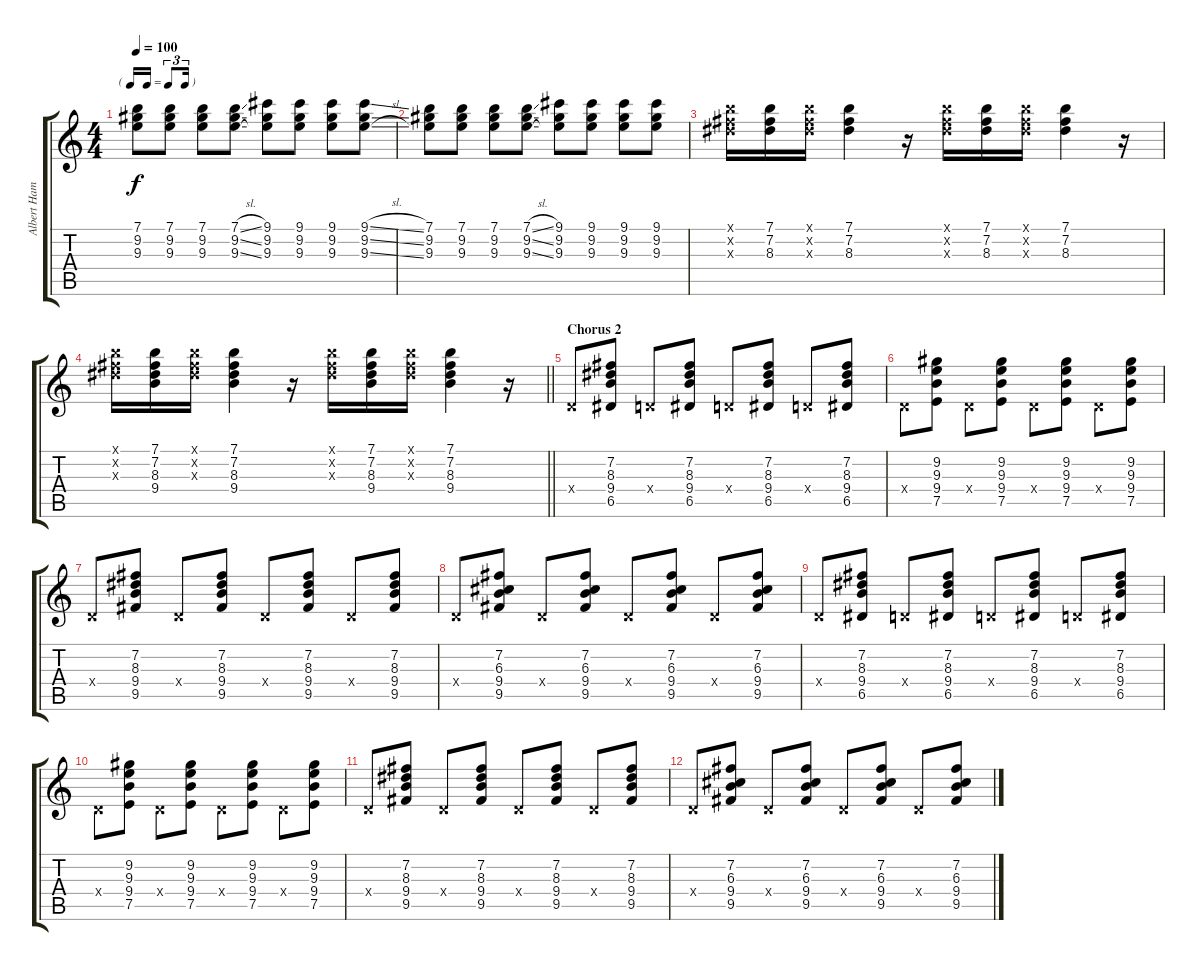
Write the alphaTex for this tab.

\track ("Albert Hammond Jr. (Clean)" "Albert Ham") {instrument electricguitarclean}
\staff {score tabs}
\tuning (E4 B3 G3 D3 A2 E2) {hide}
\ts (4 4)
\tf triplet16th
\tempo 100
\clef g2
\ks c
(7.1 9.2 9.3).8{dy f} (7.1 9.2 9.3).8 (7.1 9.2 9.3).8 (7.1{sl} 9.2{sl} 9.3{sl}).8 (9.1 9.2 9.3).8 (9.1 9.2 9.3).8 (9.1 9.2 9.3).8 (9.1{sl} 9.2{sl} 9.3{sl}).8 |
(7.1 9.2 9.3).8 (7.1 9.2 9.3).8 (7.1 9.2 9.3).8 (7.1{sl} 9.2{sl} 9.3{sl}).8 (9.1 9.2 9.3).8 (9.1 9.2 9.3).8 (9.1 9.2 9.3).8 (9.1 9.2 9.3).8 |
(7.1{x} 7.2{x} 8.3{x}).16 (7.1 7.2 8.3).16 (7.1{x} 7.2{x} 8.3{x}).16 (7.1 7.2 8.3).4 r.16 (7.1{x} 7.2{x} 8.3{x}).16 (7.1 7.2 8.3).16 (7.1{x} 7.2{x} 8.3{x}).16 (7.1 7.2 8.3).4 r.16 |
\barLineRight lightlight
(7.1{x} 7.2{x} 8.3{x}).16 (7.1 7.2 8.3 9.4).16 (7.1{x} 7.2{x} 8.3{x}).16 (7.1 7.2 8.3 9.4).4 r.16 (7.1{x} 7.2{x} 8.3{x}).16 (7.1 7.2 8.3 9.4).16 (7.1{x} 7.2{x} 8.3{x}).16 (7.1 7.2 8.3 9.4).4 r.16 |
\section ("" "Chorus 2")
0.4{x}.8 (7.2 8.3 9.4 6.5).8 0.4{x}.8 (7.2 8.3 9.4 6.5).8 0.4{x}.8 (7.2 8.3 9.4 6.5).8 0.4{x}.8 (7.2 8.3 9.4 6.5).8 |
0.4{x}.8 (9.2 9.3 9.4 7.5).8 0.4{x}.8 (9.2 9.3 9.4 7.5).8 0.4{x}.8 (9.2 9.3 9.4 7.5).8 0.4{x}.8 (9.2 9.3 9.4 7.5).8 |
0.4{x}.8 (7.2 8.3 9.4 9.5).8 0.4{x}.8 (7.2 8.3 9.4 9.5).8 0.4{x}.8 (7.2 8.3 9.4 9.5).8 0.4{x}.8 (7.2 8.3 9.4 9.5).8 |
0.4{x}.8 (7.2 6.3 9.4 9.5).8 0.4{x}.8 (7.2 6.3 9.4 9.5).8 0.4{x}.8 (7.2 6.3 9.4 9.5).8 0.4{x}.8 (7.2 6.3 9.4 9.5).8 |
0.4{x}.8 (7.2 8.3 9.4 6.5).8 0.4{x}.8 (7.2 8.3 9.4 6.5).8 0.4{x}.8 (7.2 8.3 9.4 6.5).8 0.4{x}.8 (7.2 8.3 9.4 6.5).8 |
0.4{x}.8 (9.2 9.3 9.4 7.5).8 0.4{x}.8 (9.2 9.3 9.4 7.5).8 0.4{x}.8 (9.2 9.3 9.4 7.5).8 0.4{x}.8 (9.2 9.3 9.4 7.5).8 |
0.4{x}.8 (7.2 8.3 9.4 9.5).8 0.4{x}.8 (7.2 8.3 9.4 9.5).8 0.4{x}.8 (7.2 8.3 9.4 9.5).8 0.4{x}.8 (7.2 8.3 9.4 9.5).8 |
0.4{x}.8 (7.2 6.3 9.4 9.5).8 0.4{x}.8 (7.2 6.3 9.4 9.5).8 0.4{x}.8 (7.2 6.3 9.4 9.5).8 0.4{x}.8 (7.2 6.3 9.4 9.5).8
